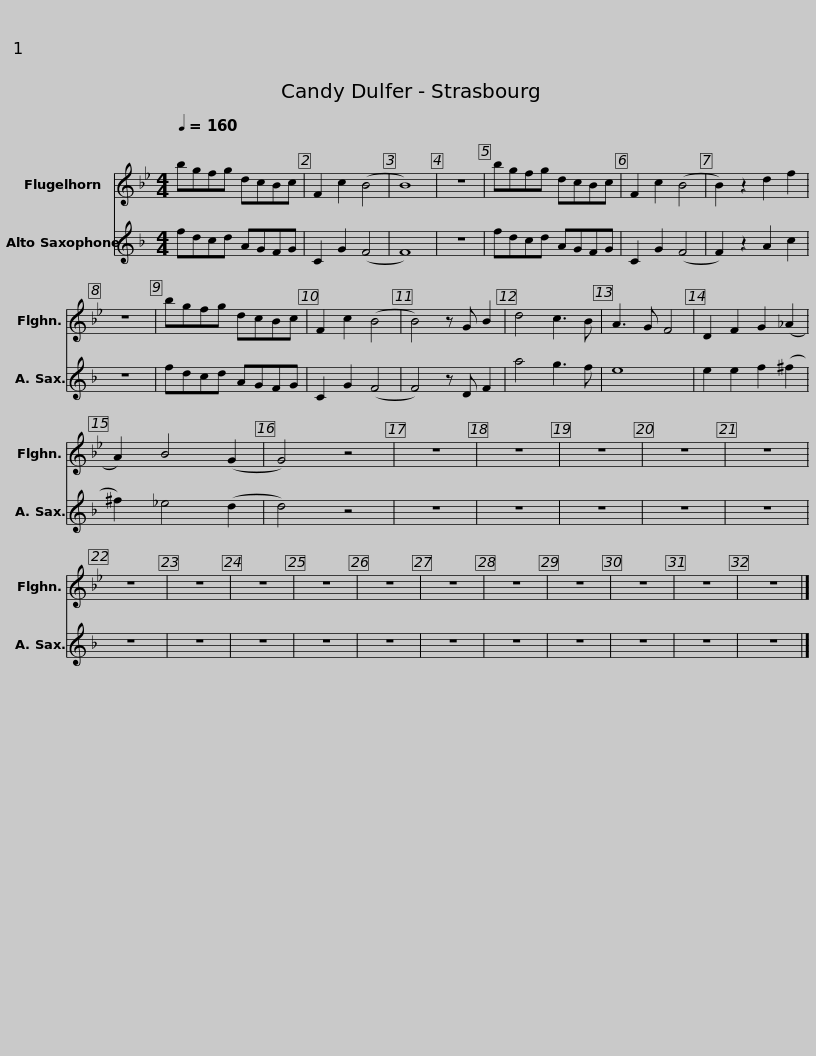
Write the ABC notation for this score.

X:1
%%score 1 2
L:1/8
Q:1/4=160
M:4/4
I:linebreak $
K:none
V:1 treble transpose=-2
V:2 treble transpose=-9
V:1
[K:Bb] bgfg dcBc | F2 c2 (B4 | B8) | z8 | bgfg dcBc | %5
 F2 c2 (B4 | B2) z2 d2 f2 | z8 |$ bgfg dcBc | F2 c2 (B4 | %10
 B4) z G B2 | d4 c3 B | A3 G F4 | D2 F2 G2 (_A2 | A2) B4 (G2 | %15
 G4) z4 | z8 |$ z8 | z8 | z8 | %20
 z8 | z8 | z8 | z8 | z8 | %25
 z8 | z8 | z8 | z8 | z8 | %30
 z8 | z8 |] %32
V:2
[K:F] fdcd AGFG | C2 G2 (F4 | F8) | z8 | fdcd AGFG | %5
 C2 G2 (F4 | F2) z2 A2 c2 | z8 |$ fdcd AGFG | C2 G2 (F4 | %10
 F4) z D F2 | a4 g3 f | e8 | e2 e2 f2 (^f2 | ^f2) _e4 (d2 | %15
 d4) z4 | z8 |$ z8 | z8 | z8 | %20
 z8 | z8 | z8 | z8 | z8 | %25
 z8 | z8 | z8 | z8 | z8 | %30
 z8 | z8 |] %32
